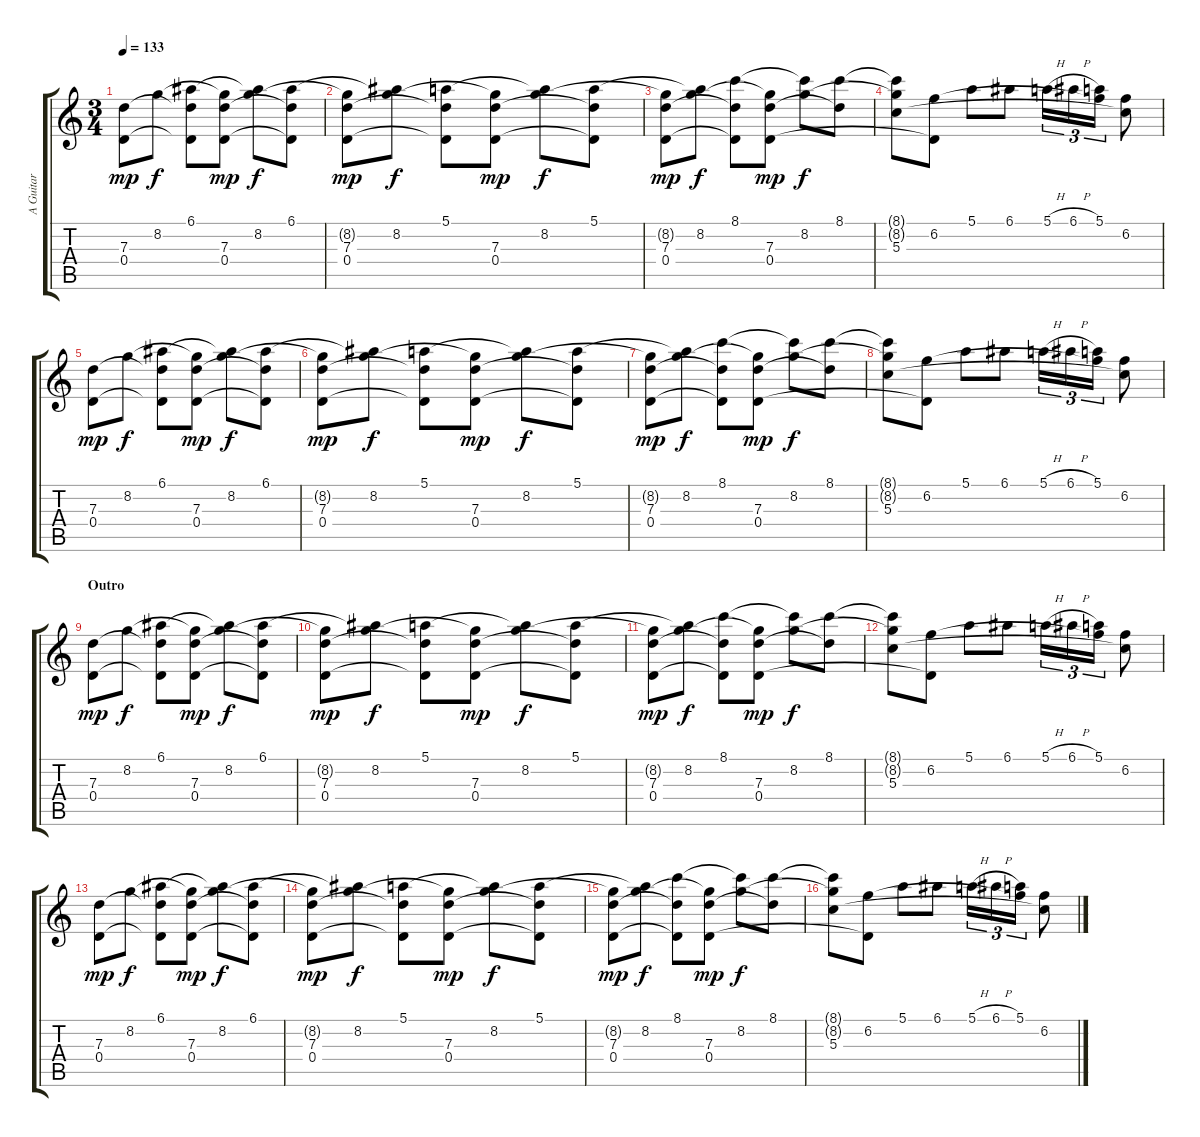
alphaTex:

\track ("A Guitar" "A Guitar") {instrument acousticguitarsteel}
\staff {score tabs}
\tuning (E4 B3 G3 D3 A2 E2) {hide}
\ts (3 4)
\tempo 133
\clef g2
\ks c
(7.3 0.4).8{dy mp} 8.2.8{dy f} (6.1 7.3{t} 0.4{t}).8 (8.2{t} 7.3 0.4).8{dy mp} (6.1{t} 8.2).8{dy f} (6.1 7.3{t} 0.4{t}).8 |
(8.2{t} 7.3 0.4).8{dy mp} (6.1{t} 8.2).8{dy f} (5.1 7.3{t} 0.4{t}).8 (8.2{t} 7.3 0.4).8{dy mp} (5.1{t} 8.2).8{dy f} (5.1 7.3{t} 0.4{t}).8 |
(8.2{t} 7.3 0.4).8{dy mp} (5.1{t} 8.2).8{dy f} (8.1 7.3{t} 0.4{t}).8 (8.2{t} 7.3 0.4).8{dy mp} (8.1{t} 8.2).8{dy f} (8.1 7.3{t}).8 |
(8.1{t} 8.2{t} 5.3).8 (6.2 0.4{t}).8 5.1.8 6.1.8 5.1{h}.16{tu (3 2)} 6.1{h}.16{tu (3 2)} (5.1 6.2{t}).16{tu (3 2)} (6.2 5.3{t}).8 |
(7.3 0.4).8{dy mp} 8.2.8{dy f} (6.1 7.3{t} 0.4{t}).8 (8.2{t} 7.3 0.4).8{dy mp} (6.1{t} 8.2).8{dy f} (6.1 7.3{t} 0.4{t}).8 |
(8.2{t} 7.3 0.4).8{dy mp} (6.1{t} 8.2).8{dy f} (5.1 7.3{t} 0.4{t}).8 (8.2{t} 7.3 0.4).8{dy mp} (5.1{t} 8.2).8{dy f} (5.1 7.3{t} 0.4{t}).8 |
(8.2{t} 7.3 0.4).8{dy mp} (5.1{t} 8.2).8{dy f} (8.1 7.3{t} 0.4{t}).8 (8.2{t} 7.3 0.4).8{dy mp} (8.1{t} 8.2).8{dy f} (8.1 7.3{t}).8 |
(8.1{t} 8.2{t} 5.3).8 (6.2 0.4{t}).8 5.1.8 6.1.8 5.1{h}.16{tu (3 2)} 6.1{h}.16{tu (3 2)} (5.1 6.2{t}).16{tu (3 2)} (6.2 5.3{t}).8 |
\section ("" "Outro ")
(7.3 0.4).8{dy mp} 8.2.8{dy f} (6.1 7.3{t} 0.4{t}).8 (8.2{t} 7.3 0.4).8{dy mp} (6.1{t} 8.2).8{dy f} (6.1 7.3{t} 0.4{t}).8 |
(8.2{t} 7.3 0.4).8{dy mp} (6.1{t} 8.2).8{dy f} (5.1 7.3{t} 0.4{t}).8 (8.2{t} 7.3 0.4).8{dy mp} (5.1{t} 8.2).8{dy f} (5.1 7.3{t} 0.4{t}).8 |
(8.2{t} 7.3 0.4).8{dy mp} (5.1{t} 8.2).8{dy f} (8.1 7.3{t} 0.4{t}).8 (8.2{t} 7.3 0.4).8{dy mp} (8.1{t} 8.2).8{dy f} (8.1 7.3{t}).8 |
(8.1{t} 8.2{t} 5.3).8 (6.2 0.4{t}).8 5.1.8 6.1.8 5.1{h}.16{tu (3 2)} 6.1{h}.16{tu (3 2)} (5.1 6.2{t}).16{tu (3 2)} (6.2 5.3{t}).8 |
(7.3 0.4).8{dy mp} 8.2.8{dy f} (6.1 7.3{t} 0.4{t}).8 (8.2{t} 7.3 0.4).8{dy mp} (6.1{t} 8.2).8{dy f} (6.1 7.3{t} 0.4{t}).8 |
(8.2{t} 7.3 0.4).8{dy mp} (6.1{t} 8.2).8{dy f} (5.1 7.3{t} 0.4{t}).8 (8.2{t} 7.3 0.4).8{dy mp} (5.1{t} 8.2).8{dy f} (5.1 7.3{t} 0.4{t}).8 |
(8.2{t} 7.3 0.4).8{dy mp} (5.1{t} 8.2).8{dy f} (8.1 7.3{t} 0.4{t}).8 (8.2{t} 7.3 0.4).8{dy mp} (8.1{t} 8.2).8{dy f} (8.1 7.3{t}).8 |
(8.1{t} 8.2{t} 5.3).8 (6.2 0.4{t}).8 5.1.8 6.1.8 5.1{h}.16{tu (3 2)} 6.1{h}.16{tu (3 2)} (5.1 6.2{t}).16{tu (3 2)} (6.2 5.3{t}).8
